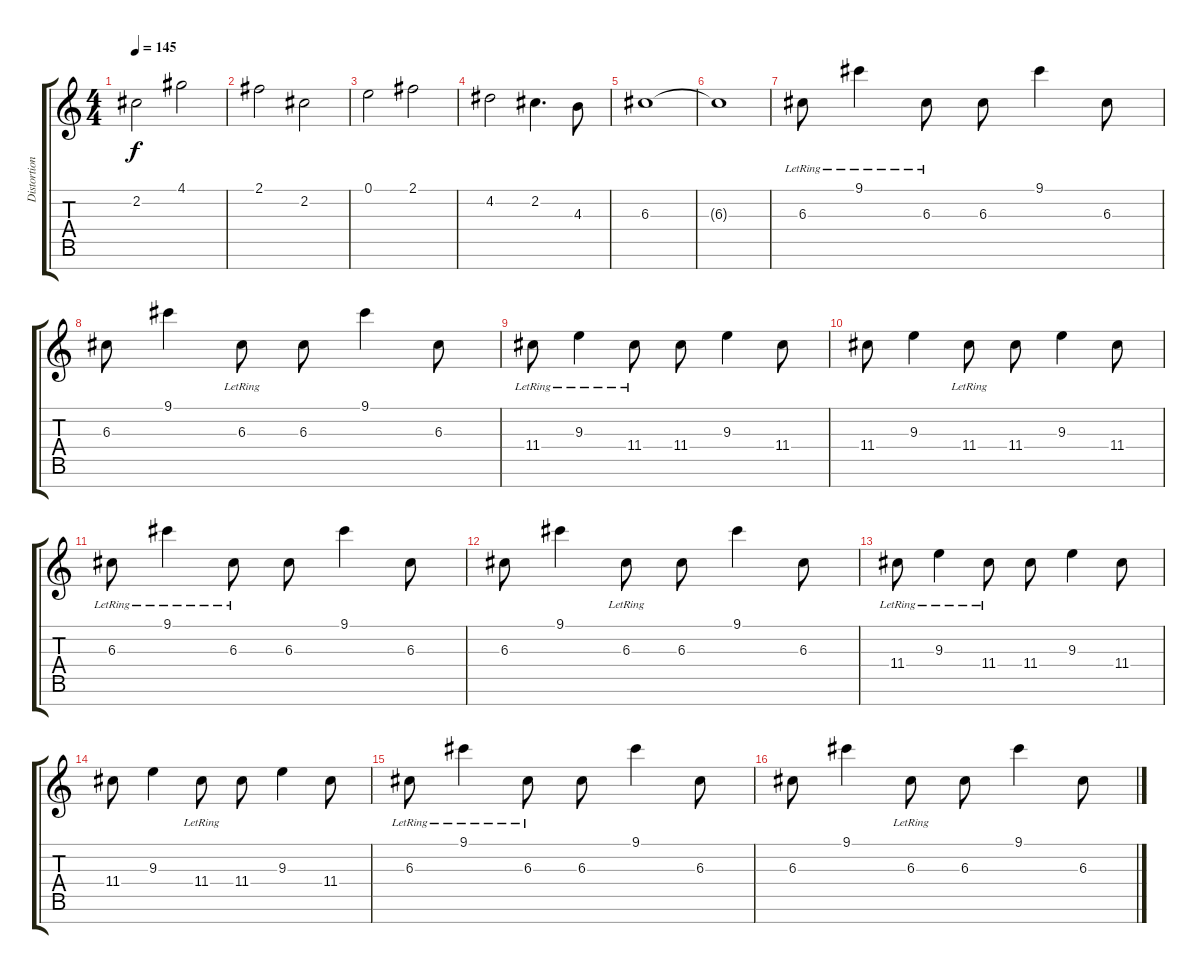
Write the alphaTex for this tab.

\track ("Distortion Guitar 1" "Distortion") {instrument distortionguitar}
\staff {score tabs}
\tuning (E4 B3 G3 D3 A2 E2 B1) {hide}
\ts (4 4)
\tempo 145
\clef g2
\ks c
2.2.2{dy f} 4.1.2 |
2.1.2 2.2.2 |
0.1.2 2.1.2 |
4.2.2 2.2.4{d} 4.3.8 |
6.3.1 |
6.3{t}.1 |
6.3{lr}.8{volume 11} 9.1{lr}.4 6.3{lr}.8 6.3.8 9.1.4 6.3.8 |
6.3.8 9.1.4 6.3{lr}.8 6.3.8 9.1.4 6.3.8 |
11.4{lr}.8 9.3{lr}.4 11.4{lr}.8 11.4.8 9.3.4 11.4.8 |
11.4.8 9.3.4 11.4{lr}.8 11.4.8 9.3.4 11.4.8 |
6.3{lr}.8{volume 11} 9.1{lr}.4 6.3{lr}.8 6.3.8 9.1.4 6.3.8 |
6.3.8 9.1.4 6.3{lr}.8 6.3.8 9.1.4 6.3.8 |
11.4{lr}.8 9.3{lr}.4 11.4{lr}.8 11.4.8 9.3.4 11.4.8 |
11.4.8 9.3.4 11.4{lr}.8 11.4.8 9.3.4 11.4.8 |
6.3{lr}.8{volume 11} 9.1{lr}.4 6.3{lr}.8 6.3.8 9.1.4 6.3.8 |
6.3.8 9.1.4 6.3{lr}.8 6.3.8 9.1.4 6.3.8
